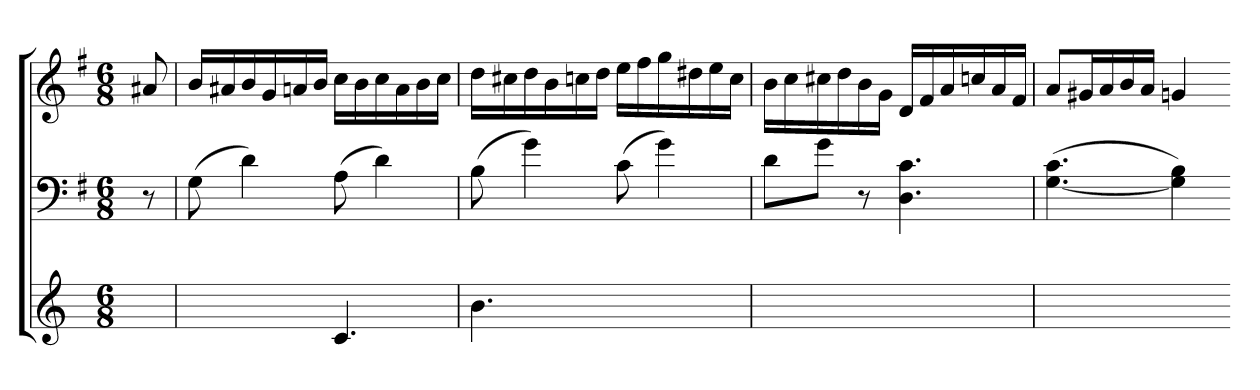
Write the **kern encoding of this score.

**kern	**kern	**kern
*part3	*part2	*part1
*staff3	*staff2	*staff1
*	*clefF4	*clefG2
*	*k[f#]	*k[f#]
*	*G:	*G:
*M6/8	*M6/8	*M6/8
=	=	=
8ryy	8r	8a#X
=25	=25	=25
4.ryy	(8G	16bLL
.	.	16a#X
.	4d)	16b
.	.	16g
.	.	16an
.	.	16bJJ
4.c	(8A	16ccLL
.	.	16b
.	4d)	16cc
.	.	16a
.	.	16b
.	.	16ccJJ
=26	=26	=26
4.b	(8B	16ddLL
.	.	16cc#X
.	4g)	16dd
.	.	16b
.	.	16ccn
.	.	16ddJJ
4.ryy	(8c	16eeLL
.	.	16ff#
.	4g)	16gg
.	.	16dd#X
.	.	16ee
.	.	16ccJJ
=27	=27	=27
2.ryy	8dL	16bLL
.	.	16cc
.	8gJ	16cc#X
.	.	16dd
.	8r	16b
.	.	16gJJ
.	4.D 4.c	16dLL
.	.	16f#
.	.	16a
.	.	16ccn
.	.	16a
.	.	16f#JJ
=28	=28	=28
2ryy	([4.G 4.c	8aL
.	.	16g#XL
.	.	16a
.	.	16b
.	.	16aJJ
.	4G] 4B)	4gn
8ryy	.	.
=-	=-	=-
*-	*-	*-
